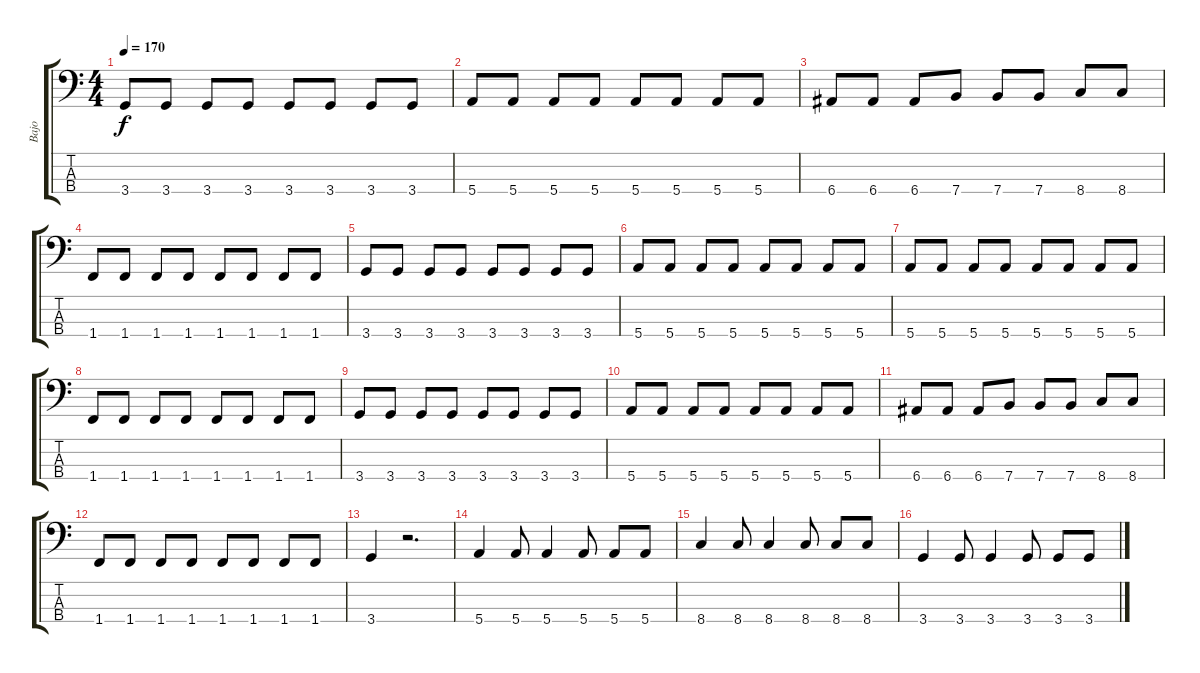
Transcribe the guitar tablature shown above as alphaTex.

\track ("Bajo" "Bajo") {instrument electricbasspick}
\staff {score tabs}
\tuning (G2 D2 A1 E1) {hide}
\ts (4 4)
\tempo 170
\clef f4
\ks c
3.4.8{dy f} 3.4.8 3.4.8 3.4.8 3.4.8 3.4.8 3.4.8 3.4.8 |
5.4.8 5.4.8 5.4.8 5.4.8 5.4.8 5.4.8 5.4.8 5.4.8 |
6.4.8 6.4.8 6.4.8 7.4.8 7.4.8 7.4.8 8.4.8 8.4.8 |
1.4.8 1.4.8 1.4.8 1.4.8 1.4.8 1.4.8 1.4.8 1.4.8 |
3.4.8 3.4.8 3.4.8 3.4.8 3.4.8 3.4.8 3.4.8 3.4.8 |
5.4.8 5.4.8 5.4.8 5.4.8 5.4.8 5.4.8 5.4.8 5.4.8 |
5.4.8 5.4.8 5.4.8 5.4.8 5.4.8 5.4.8 5.4.8 5.4.8 |
1.4.8 1.4.8 1.4.8 1.4.8 1.4.8 1.4.8 1.4.8 1.4.8 |
3.4.8 3.4.8 3.4.8 3.4.8 3.4.8 3.4.8 3.4.8 3.4.8 |
5.4.8 5.4.8 5.4.8 5.4.8 5.4.8 5.4.8 5.4.8 5.4.8 |
6.4.8 6.4.8 6.4.8 7.4.8 7.4.8 7.4.8 8.4.8 8.4.8 |
1.4.8 1.4.8 1.4.8 1.4.8 1.4.8 1.4.8 1.4.8 1.4.8 |
3.4.4 r.2{d} |
5.4.4 5.4.8 5.4.4 5.4.8 5.4.8 5.4.8 |
8.4.4 8.4.8 8.4.4 8.4.8 8.4.8 8.4.8 |
3.4.4 3.4.8 3.4.4 3.4.8 3.4.8 3.4.8
